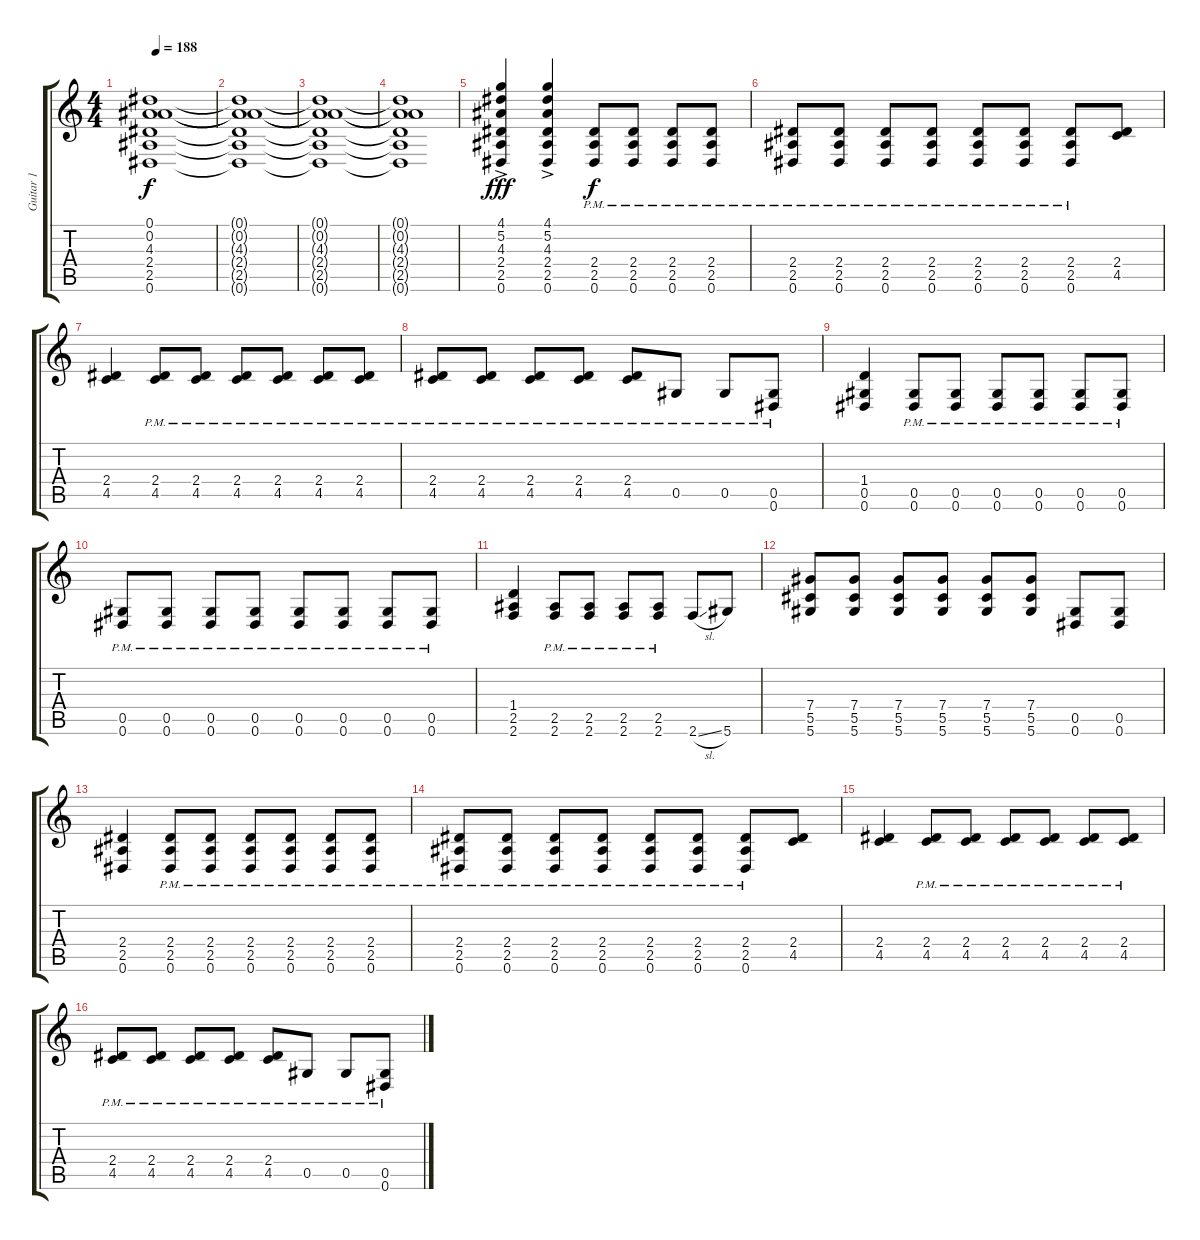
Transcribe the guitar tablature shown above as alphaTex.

\track ("Guitar 1" "Guitar 1") {instrument electricguitarclean}
\staff {score tabs}
\tuning (Eb4 Bb3 Gb3 Db3 Ab2 Eb2) {hide}
\ts (4 4)
\tempo 188
\clef g2
\ks c
(0.1{t} 0.2{t} 4.3{t} 2.4{t} 2.5{t} 0.6{t}).1{dy f} |
(0.1{t} 0.2{t} 4.3{t} 2.4{t} 2.5{t} 0.6{t}).1 |
(0.1{t} 0.2{t} 4.3{t} 2.4{t} 2.5{t} 0.6{t}).1 |
(0.1{t} 0.2{t} 4.3{t} 2.4{t} 2.5{t} 0.6{t}).1 |
(4.1{ac} 5.2{ac} 4.3{ac} 2.4{ac} 2.5{ac} 0.6{ac}).4{dy fff} (4.1{ac} 5.2{ac} 4.3{ac} 2.4{ac} 2.5{ac} 0.6{ac}).4 (2.4{pm} 2.5{pm} 0.6{pm}).8{dy f} (2.4{pm} 2.5{pm} 0.6{pm}).8 (2.4{pm} 2.5{pm} 0.6{pm}).8 (2.4{pm} 2.5{pm} 0.6{pm}).8 |
(2.4{pm} 2.5{pm} 0.6{pm}).8 (2.4{pm} 2.5{pm} 0.6{pm}).8 (2.4{pm} 2.5{pm} 0.6{pm}).8 (2.4{pm} 2.5{pm} 0.6{pm}).8 (2.4{pm} 2.5{pm} 0.6{pm}).8 (2.4{pm} 2.5{pm} 0.6{pm}).8 (2.4{pm} 2.5{pm} 0.6{pm}).8 (2.4 4.5).8 |
(2.4 4.5).4 (2.4{pm} 4.5{pm}).8 (2.4{pm} 4.5{pm}).8 (2.4{pm} 4.5{pm}).8 (2.4{pm} 4.5{pm}).8 (2.4{pm} 4.5{pm}).8 (2.4{pm} 4.5{pm}).8 |
(2.4{pm} 4.5{pm}).8 (2.4{pm} 4.5{pm}).8 (2.4{pm} 4.5{pm}).8 (2.4{pm} 4.5{pm}).8 (2.4{pm} 4.5{pm}).8 0.5{pm}.8 0.5{pm}.8 (0.5{pm} 0.6{pm}).8 |
(1.4 0.5 0.6).4 (0.5{pm} 0.6{pm}).8 (0.5{pm} 0.6{pm}).8 (0.5{pm} 0.6{pm}).8 (0.5{pm} 0.6{pm}).8 (0.5{pm} 0.6{pm}).8 (0.5{pm} 0.6{pm}).8 |
(0.5{pm} 0.6{pm}).8 (0.5{pm} 0.6{pm}).8 (0.5{pm} 0.6{pm}).8 (0.5{pm} 0.6{pm}).8 (0.5{pm} 0.6{pm}).8 (0.5{pm} 0.6{pm}).8 (0.5{pm} 0.6{pm}).8 (0.5{pm} 0.6{pm}).8 |
(1.4 2.5 2.6).4 (2.5{pm} 2.6{pm}).8 (2.5{pm} 2.6{pm}).8 (2.5{pm} 2.6{pm}).8 (2.5{pm} 2.6{pm}).8 2.6{sl}.8 5.6.8 |
(7.4 5.5 5.6).8 (7.4 5.5 5.6).8 (7.4 5.5 5.6).8 (7.4 5.5 5.6).8 (7.4 5.5 5.6).8 (7.4 5.5 5.6).8 (0.5 0.6).8 (0.5 0.6).8 |
(2.4 2.5 0.6).4 (2.4{pm} 2.5{pm} 0.6{pm}).8 (2.4{pm} 2.5{pm} 0.6{pm}).8 (2.4{pm} 2.5{pm} 0.6{pm}).8 (2.4{pm} 2.5{pm} 0.6{pm}).8 (2.4{pm} 2.5{pm} 0.6{pm}).8 (2.4{pm} 2.5{pm} 0.6{pm}).8 |
(2.4{pm} 2.5{pm} 0.6{pm}).8 (2.4{pm} 2.5{pm} 0.6{pm}).8 (2.4{pm} 2.5{pm} 0.6{pm}).8 (2.4{pm} 2.5{pm} 0.6{pm}).8 (2.4{pm} 2.5{pm} 0.6{pm}).8 (2.4{pm} 2.5{pm} 0.6{pm}).8 (2.4{pm} 2.5{pm} 0.6{pm}).8 (2.4 4.5).8 |
(2.4 4.5).4 (2.4{pm} 4.5{pm}).8 (2.4{pm} 4.5{pm}).8 (2.4{pm} 4.5{pm}).8 (2.4{pm} 4.5{pm}).8 (2.4{pm} 4.5{pm}).8 (2.4{pm} 4.5{pm}).8 |
(2.4{pm} 4.5{pm}).8 (2.4{pm} 4.5{pm}).8 (2.4{pm} 4.5{pm}).8 (2.4{pm} 4.5{pm}).8 (2.4{pm} 4.5{pm}).8 0.5{pm}.8 0.5{pm}.8 (0.5{pm} 0.6{pm}).8
